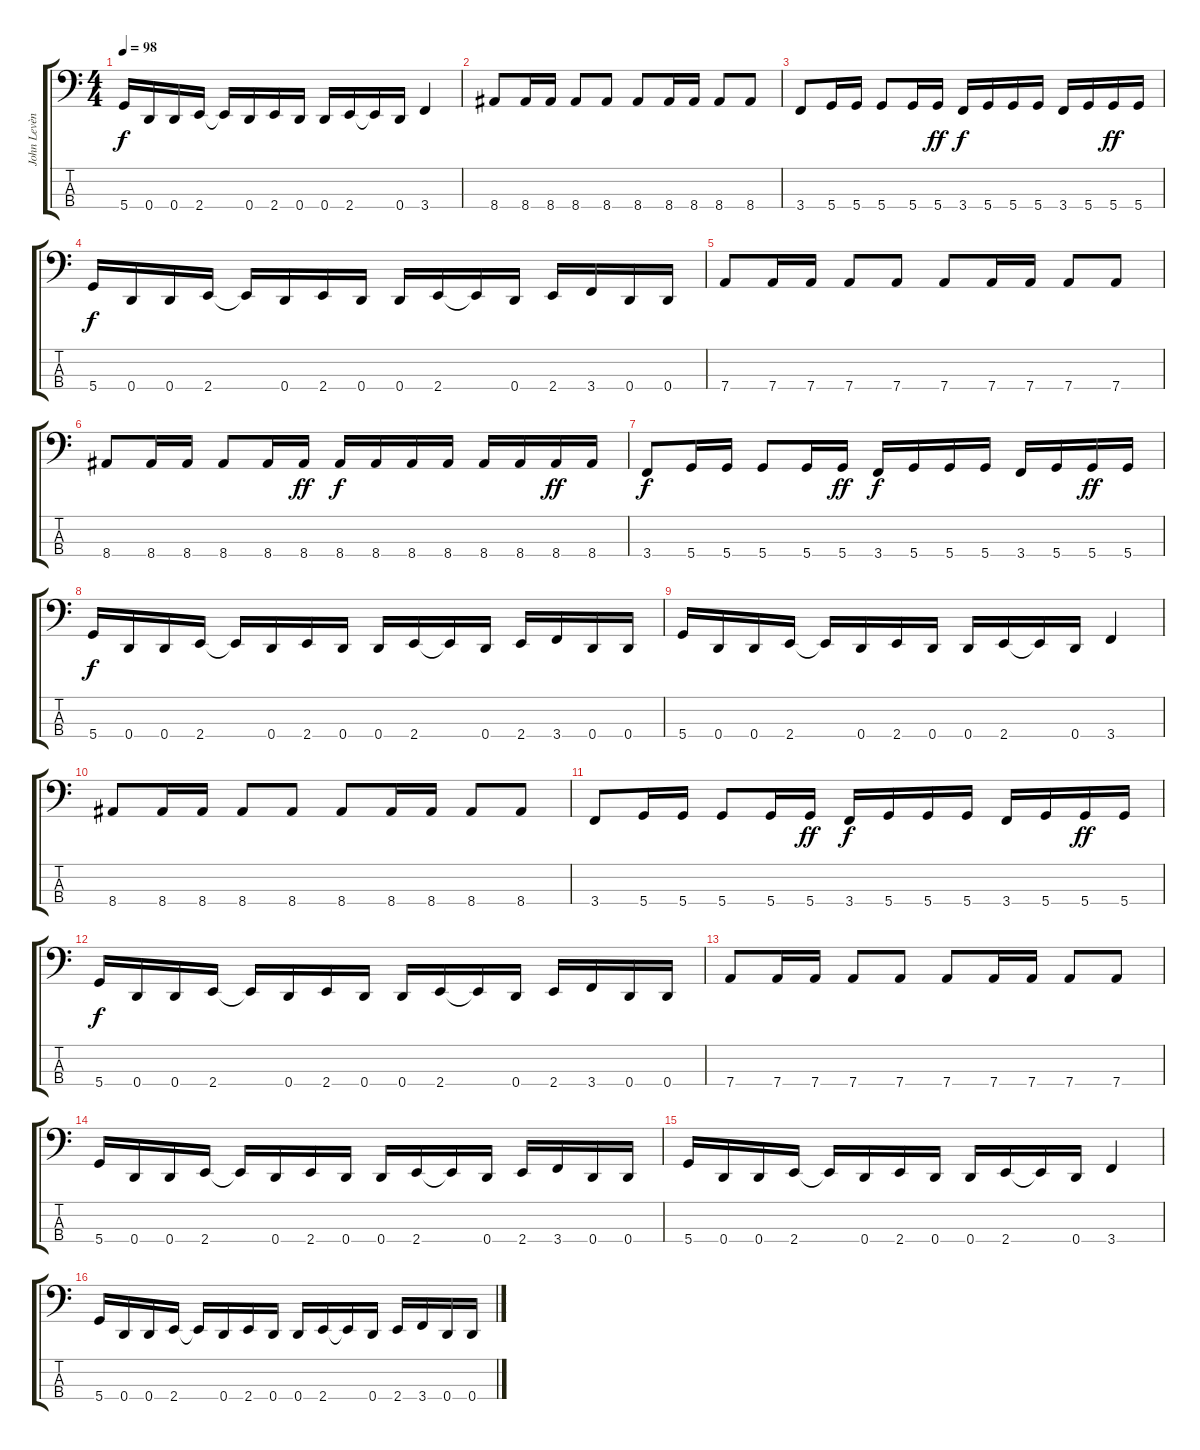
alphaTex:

\track ("John Levèn" "John Levèn") {instrument electricbassfinger}
\staff {score tabs}
\tuning (G2 D2 A1 D1) {hide}
\ts (4 4)
\tempo 98
\clef f4
\ks c
5.4.16{dy f} 0.4.16 0.4.16 2.4.16 2.4{t}.16 0.4.16 2.4.16 0.4.16 0.4.16 2.4.16 2.4{t}.16 0.4.16 3.4.4 |
8.4.8 8.4.16 8.4.16 8.4.8 8.4.8 8.4.8 8.4.16 8.4.16 8.4.8 8.4.8 |
3.4.8 5.4.16 5.4.16 5.4.8 5.4.16 5.4.16{dy ff} 3.4.16{dy f} 5.4.16 5.4.16 5.4.16 3.4.16 5.4.16 5.4.16{dy ff} 5.4.16 |
5.4.16{dy f} 0.4.16 0.4.16 2.4.16 2.4{t}.16 0.4.16 2.4.16 0.4.16 0.4.16 2.4.16 2.4{t}.16 0.4.16 2.4.16 3.4.16 0.4.16 0.4.16 |
7.4.8 7.4.16 7.4.16 7.4.8 7.4.8 7.4.8 7.4.16 7.4.16 7.4.8 7.4.8 |
8.4.8 8.4.16 8.4.16 8.4.8 8.4.16 8.4.16{dy ff} 8.4.16{dy f} 8.4.16 8.4.16 8.4.16 8.4.16 8.4.16 8.4.16{dy ff} 8.4.16 |
3.4.8{dy f} 5.4.16 5.4.16 5.4.8 5.4.16 5.4.16{dy ff} 3.4.16{dy f} 5.4.16 5.4.16 5.4.16 3.4.16 5.4.16 5.4.16{dy ff} 5.4.16 |
5.4.16{dy f} 0.4.16 0.4.16 2.4.16 2.4{t}.16 0.4.16 2.4.16 0.4.16 0.4.16 2.4.16 2.4{t}.16 0.4.16 2.4.16 3.4.16 0.4.16 0.4.16 |
5.4.16 0.4.16 0.4.16 2.4.16 2.4{t}.16 0.4.16 2.4.16 0.4.16 0.4.16 2.4.16 2.4{t}.16 0.4.16 3.4.4 |
8.4.8 8.4.16 8.4.16 8.4.8 8.4.8 8.4.8 8.4.16 8.4.16 8.4.8 8.4.8 |
3.4.8 5.4.16 5.4.16 5.4.8 5.4.16 5.4.16{dy ff} 3.4.16{dy f} 5.4.16 5.4.16 5.4.16 3.4.16 5.4.16 5.4.16{dy ff} 5.4.16 |
5.4.16{dy f} 0.4.16 0.4.16 2.4.16 2.4{t}.16 0.4.16 2.4.16 0.4.16 0.4.16 2.4.16 2.4{t}.16 0.4.16 2.4.16 3.4.16 0.4.16 0.4.16 |
7.4.8 7.4.16 7.4.16 7.4.8 7.4.8 7.4.8 7.4.16 7.4.16 7.4.8 7.4.8 |
5.4.16 0.4.16 0.4.16 2.4.16 2.4{t}.16 0.4.16 2.4.16 0.4.16 0.4.16 2.4.16 2.4{t}.16 0.4.16 2.4.16 3.4.16 0.4.16 0.4.16 |
5.4.16 0.4.16 0.4.16 2.4.16 2.4{t}.16 0.4.16 2.4.16 0.4.16 0.4.16 2.4.16 2.4{t}.16 0.4.16 3.4.4 |
5.4.16 0.4.16 0.4.16 2.4.16 2.4{t}.16 0.4.16 2.4.16 0.4.16 0.4.16 2.4.16 2.4{t}.16 0.4.16 2.4.16 3.4.16 0.4.16 0.4.16
